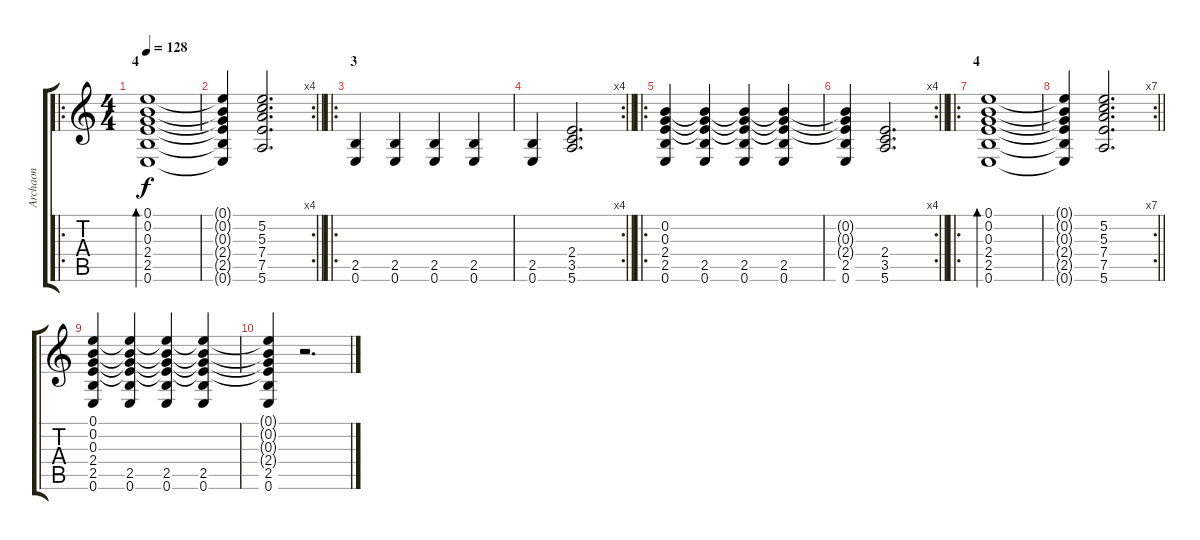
\track ("Archaon" "Archaon") {instrument distortionguitar}
\staff {score tabs}
\tuning (E4 B3 G3 D3 A2 E2) {hide}
\ro
\ts (4 4)
\section ("" "4")
\tempo 128
\clef g2
\ks c
(0.1 0.2 0.3 2.4 2.5 0.6).1{bd 120 dy f} |
\rc 4
\barLineRight lightlight
(0.1{t} 0.2{t} 0.3{t} 2.4{t} 2.5{t} 0.6{t}).4 (5.2 5.3 7.4 7.5 5.6).2{d} |
\ro
\section ("" "3")
(2.5 0.6).4 (2.5 0.6).4 (2.5 0.6).4 (2.5 0.6).4 |
\rc 4
\barLineRight lightlight
(2.5 0.6).4 (2.4 3.5 5.6).2{d} |
\ro
(0.2 0.3 2.4 2.5 0.6).4 (0.2{t} 0.3{t} 2.4{t} 2.5 0.6).4 (0.2{t} 0.3{t} 2.4{t} 2.5 0.6).4 (0.2{t} 0.3{t} 2.4{t} 2.5 0.6).4 |
\rc 4
\barLineRight lightlight
(0.2{t} 0.3{t} 2.4{t} 2.5 0.6).4 (2.4 3.5 5.6).2{d} |
\ro
\section ("" "4")
(0.1 0.2 0.3 2.4 2.5 0.6).1{bd 120} |
\rc 7
\barLineRight lightlight
(0.1{t} 0.2{t} 0.3{t} 2.4{t} 2.5{t} 0.6{t}).4 (5.2 5.3 7.4 7.5 5.6).2{d} |
(0.1 0.2 0.3 2.4 2.5 0.6).4 (0.1{t} 0.2{t} 0.3{t} 2.4{t} 2.5 0.6).4 (0.1{t} 0.2{t} 0.3{t} 2.4{t} 2.5 0.6).4 (0.1{t} 0.2{t} 0.3{t} 2.4{t} 2.5 0.6).4 |
(0.1{t} 0.2{t} 0.3{t} 2.4{t} 2.5 0.6).4 r.2{d}
